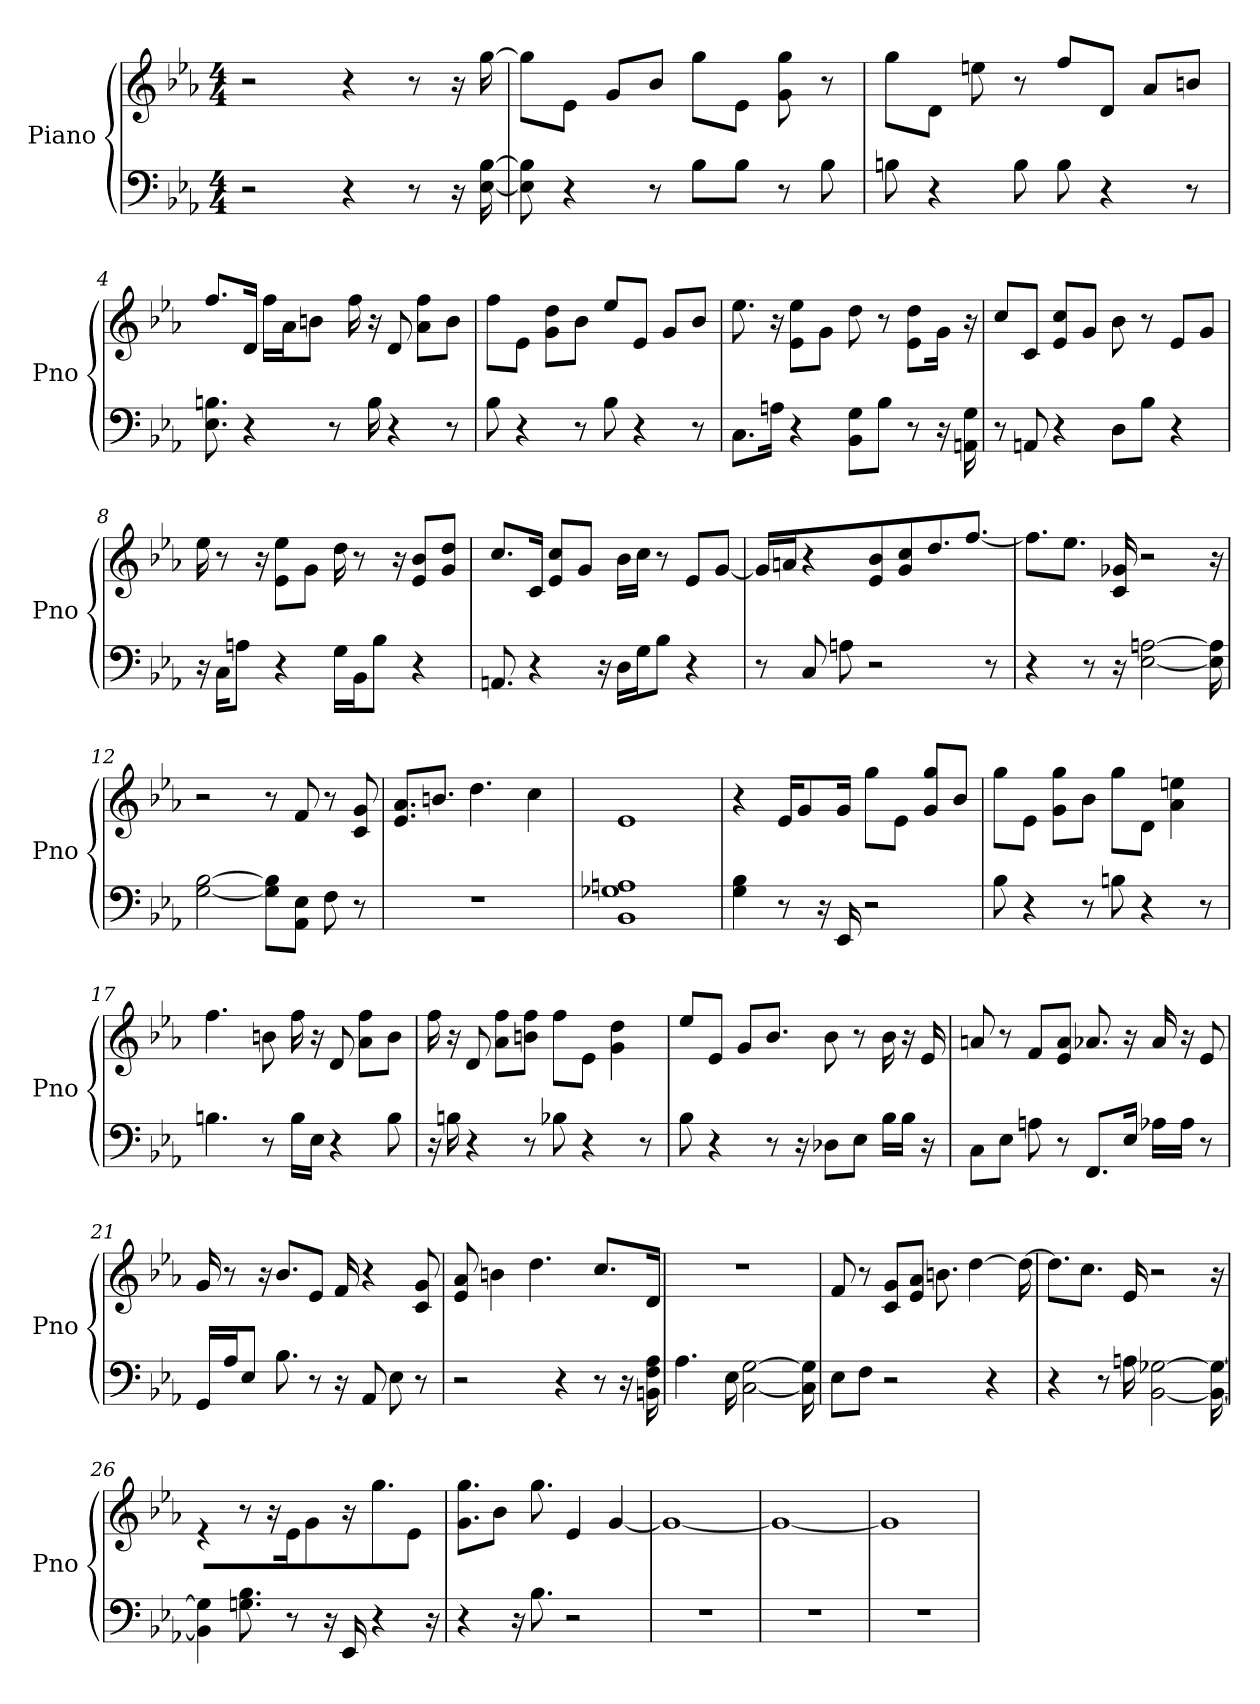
**kern	**kern
*part1	*part1
*staff2	*staff1
*I"Piano	*
*I'Pno	*
*clefF4	*clefG2
*k[b-e-a-]	*k[b-e-a-]
*E-:	*E-:
*M4/4	*M4/4
*MM97	*MM97
=1	=1
2r	2r
4r	4r
8r	8r
16r	16r
[16E- [16B-	[16gg
=2	=2
8E-] 8B-]	8gg\L]
4r	8e-\J
.	8g/L
8r	8b-/J
8B-\L	8gg\L
8B-\J	8e-\J
8r	8gg 8g
8B-	8r
=3	=3
8B	8gg\L
4r	8d\J
.	8ee
8B	8r
8B	8ff/L
4r	8d/J
.	8a-/L
8r	8b/J
=4	=4
8.E- 8.B	8.ff/L
4r	16d/Jk
.	16ff\LL
.	16a-\J
.	8b\J
8r	.
.	16ff
16B	16r
4r	8d
.	8ff\ 8a-\L
8r	8b\J
=5	=5
8B-	8ff\L
4r	8e-\J
.	8dd\ 8g\L
8r	8b-\J
8B-	8ee-/L
4r	8e-/J
.	8g/L
8r	8b-/J
=6	=6
8.C\L	8.ee-
16A\Jk	16r
4r	8ee-\ 8e-\L
.	8g\J
8BB-\ 8G\L	8dd
8B-\J	8r
8r	8dd\ 8e-\L
16r	16g\Jk
16AA 16G	16r
=7	=7
8r	8cc/L
8AA	8c/J
4r	8cc/ 8e-/L
.	8g/J
8D\L	8b-
8B-\J	8r
4r	8e-/L
.	8g/J
=8	=8
16r	16ee-
16C\KL	8r
8A\J	.
.	16r
4r	8ee-\ 8e-\L
.	8g\J
16G\LL	16dd
16BB-\J	8r
8B-\J	.
.	16r
4r	8b-/ 8e-/L
.	8dd/ 8g/J
=9	=9
8.AA	8.cc/L
4r	16c/Jk
.	8cc/ 8e-/L
.	8g/J
16r	.
16D\LL	16b-\LL
16G\J	16cc\JJ
8B-\J	8r
4r	8e-/L
.	[8g/J
=10	=10
8r	16g/LL]
.	16a/JJ
8C	4r
8A	.
2r	8b- 8e-
.	8g\ 8cc\L
.	8.dd\J
.	[8.ffJ
8r	.
=11	=11
4r	8.ff\L]
.	8.ee-\J
8r	.
16r	16g- 16c
[2A [2E-	2r
16A] 16E-]	16r
=12	=12
[2G [2B-	2r
8G]\ 8B-]\L	8r
8AA-\ 8E-\J	8f
8F	8r
8r	8g 8c
=13	=13
1r	8.a-/ 8.e-/L
.	8.b/J
.	4.dd
.	4cc
=14	=14
1A 1BB- 1G-	1e-
=15	=15
4B- 4G	4r
8r	16e-/KL
.	8g/
16r	.
16EE-	16g/Jk
2r	8gg\L
.	8e-\J
.	8g/ 8gg/L
.	8b-/J
=16	=16
8B-	8gg\L
4r	8e-\J
.	8gg\ 8g\L
8r	8b-\J
8B	8gg\L
4r	8d\J
.	4ee 4a-
8r	.
=17	=17
4.B	4.ff
8r	8b
16B\LL	16ff
16E-\JJ	16r
4r	8d
.	8ff\ 8a-\L
8B	8b\J
=18	=18
16r	16ff
16B	16r
4r	8d
.	8ff\ 8a-\L
8r	8ff\ 8b\J
8B-	8ff\L
4r	8e-\J
.	4dd 4g
8r	.
=19	=19
8B-	8ee-/L
4r	8e-/J
.	8g/L
8r	8.b-/J
16r	.
8D-\L	8b-
8E-\J	8r
16B-\LL	16b-
16B-\JJ	16r
16r	16e-
=20	=20
8C\L	8a
8E-\J	8r
8A	8f/L
8r	8a/ 8e-/J
8.FF/L	8.a-
16E-/Jk	16r
16A-\LL	16a-
16A-\JJ	16r
8r	8e-
=21	=21
16GG/LL	16g
16A-/J	8r
8E-/J	.
.	16r
8.B-	8.b-/L
8r	8e-/J
16r	16f
8AA-	4r
8E-	.
8r	8g 8c
=22	=22
2r	8e- 8a-
.	4b
.	4.dd
4r	.
8r	8.cc/L
16r	.
16A- 16BB 16F	16d/Jk
=23	=23
4.A-	1r
16E-	.
[2C [2G	.
16C] 16G]	.
=24	=24
8E-\L	8f
8F\J	8r
2r	8g/ 8c/L
.	8a-/ 8e-/J
.	8.b
.	[4dd
4r	.
.	16dd_
=25	=25
4r	8.dd\L]
.	8.cc\J
8r	.
16A	16e-
[2G- [2BB-	2r
16G-_ 16BB-_	16r
=26	=26
4G-] 4BB-]	4r
8.G 8.B-	8r
.	16r
8r	16e-
.	8g
16r	.
16EE-	16r
4r	8.gg
.	8e-J
16r	.
=27	=27
4r	8.gg\ 8.g\L
.	8b-\J
16r	.
8.B-	8.gg
2r	4e-
.	[4g
=28	=28
1r	1g_
=29	=29
1r	1g_
=30	=30
1r	1g]
=	=
*-	*-
